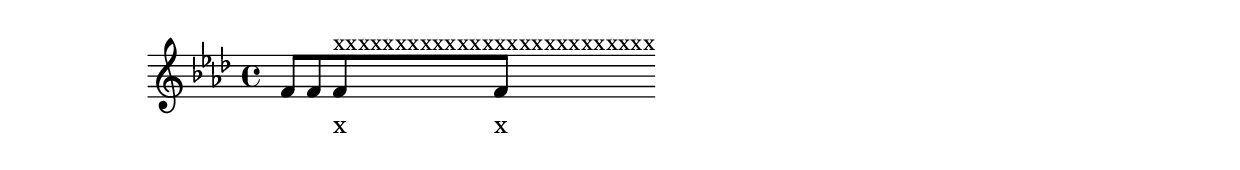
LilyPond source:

\header {
  texidoc ="Lyric syllables without note attachment are not
centered.  Centering may cause unintended effects when the
paper column is very wide."
}
 
\layout{ ragged-right = ##t }

\version "2.12.0"
<<
  \new Staff \relative c' {
    \key aes \major
    \context Voice = "1" { 
      f8 f
      \textLengthOff
      
      f^"xxxxxxxxxxxxxxxxxxxxxxxxxx"  f
    }
  }
  \new Lyrics \lyricmode {
    \skip 8
    \skip 8
    x8
    x8
  }
>>
